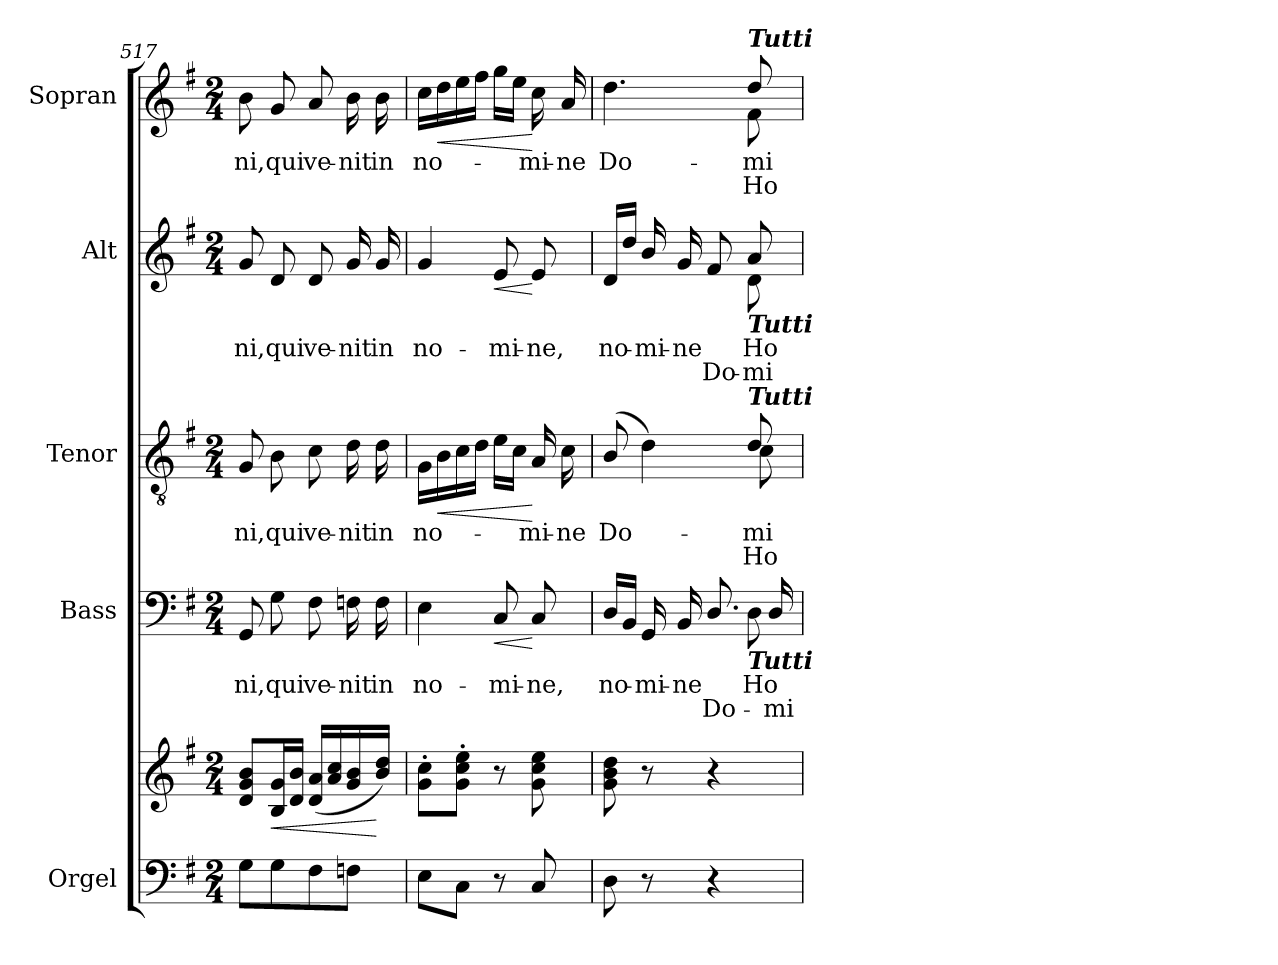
**kern	**kern	**dynam	**kern	**text	**text	**dynam	**kern	**text	**text	**dynam	**kern	**text	**text	**dynam	**kern	**text	**text	**dynam
*part5	*part5	*part5	*part4	*part4	*part4	*part4	*part3	*part3	*part3	*part3	*part2	*part2	*part2	*part2	*part1	*part1	*part1	*part1
*staff6	*staff5	*staff5/6	*staff4	*staff4	*staff4	*staff4	*staff3	*staff3	*staff3	*staff3	*staff2	*staff2	*staff2	*staff2	*staff1	*staff1	*staff1	*staff1
*I"Orgel	*	*	*I"Bass	*	*	*	*I"Tenor	*	*	*	*I"Alt	*	*	*	*I"Sopran	*	*	*
*I'Org.	*	*	*I'B.	*	*	*	*I'T.	*	*	*	*I'A.	*	*	*	*I'S.	*	*	*
*clefF4	*clefG2	*	*clefF4	*	*	*	*clefGv2	*	*	*	*clefG2	*	*	*	*clefG2	*	*	*
*k[f#]	*k[f#]	*	*k[f#]	*	*	*	*k[f#]	*	*	*	*k[f#]	*	*	*	*k[f#]	*	*	*
*G:	*G:	*	*G:	*	*	*	*G:	*	*	*	*G:	*	*	*	*G:	*	*	*
*M2/4	*M2/4	*	*M2/4	*	*	*	*M2/4	*	*	*	*M2/4	*	*	*	*M2/4	*	*	*
=517	=517	=517	=517	=517	=517	=517	=517	=517	=517	=517	=517	=517	=517	=517	=517	=517	=517	=517
!	!	!	!	!LO:LY:b	!	!	!	!LO:LY:b	!	!	!	!LO:LY:b	!	!	!	!LO:LY:b	!	!
8G\L	8d/ 8g/ 8b/L	.	8GG/	-ni,	.	.	8G/	-ni,	.	.	8g/	-ni,	.	.	8b\	-ni,	.	.
!	!	!LO:HP:b	!	!LO:LY:b	!	!	!	!LO:LY:b	!	!	!	!LO:LY:b	!	!	!	!LO:LY:b	!	!
8G\	16B/ 16g/L	<	8G\	qui	.	.	8B\	qui	.	.	8d/	qui	.	.	8g/	qui	.	.
.	16d/ 16b/JJ	.	.	.	.	.	.	.	.	.	.	.	.	.	.	.	.	.
!	!	!	!	!LO:LY:b	!	!	!	!LO:LY:b	!	!	!	!LO:LY:b	!	!	!	!LO:LY:b	!	!
8F#\	(<16d/ 16a/LL	.	8F#\	ve-	.	.	8c\	ve-	.	.	8d/	ve-	.	.	8a/	ve-	.	.
.	16a/ 16cc/	.	.	.	.	.	.	.	.	.	.	.	.	.	.	.	.	.
!	!	!	!	!LO:LY:b	!	!	!	!LO:LY:b	!	!	!	!LO:LY:b	!	!	!	!LO:LY:b	!	!
8Fn\J	16g/ 16b/	.	16Fn\	-nit	.	.	16d\	-nit	.	.	16g/	-nit	.	.	16b\	-nit	.	.
!	!	!	!	!LO:LY:b	!	!	!	!LO:LY:b	!	!	!	!LO:LY:b	!	!	!	!LO:LY:b	!	!
.	16b/ 16dd/JJ)	[	16F\	in	.	.	16d\	in	.	.	16g/	in	.	.	16b\	in	.	.
!!LO:PB:g=z
=518	=518	=518	=518	=518	=518	=518	=518	=518	=518	=518	=518	=518	=518	=518	=518	=518	=518	=518
!	!	!	!	!LO:LY:b	!	!	!	!LO:LY:b	!	!	!	!LO:LY:b	!	!	!	!LO:LY:b	!	!
8E\L	8g\'> 8cc\'>L	.	4E\	no-	.	.	16G\LL	no-	.	.	4g/	no-	.	.	16cc\LL	no-	.	.
!	!	!	!	!	!	!	!	!	!	!LO:HP:b	!	!	!	!	!	!	!	!LO:HP:b
.	.	.	.	.	.	.	16B\	.	.	<	.	.	.	.	16dd\	.	.	<
8C\J	8g\'> 8cc\'> 8ee\'>J	.	.	.	.	.	16c\	.	.	.	.	.	.	.	16ee\	.	.	.
.	.	.	.	.	.	.	16d\JJ	.	.	.	.	.	.	.	16ff#\JJ	.	.	.
!	!	!	!	!LO:LY:b	!	!LO:HP:b	!	!	!	!	!	!LO:LY:b	!	!LO:HP:b	!	!	!	!
8r	8r	.	8C/	-mi-	.	<	16e\LL	.	.	.	8e/	-mi-	.	<	16gg\LL	.	.	.
.	.	.	.	.	.	.	16c\JJ	.	.	.	.	.	.	.	16ee\JJ	.	.	.
!	!	!	!	!LO:LY:b	!	!	!	!LO:LY:b	!	!	!	!LO:LY:b	!	!	!	!LO:LY:b	!	!
8C/	8g\ 8cc\ 8ee\	.	8C/	-ne,	.	[	16A/	-mi-	.	[	8e/	-ne,	.	[	16cc\	-mi-	.	[
!	!	!	!	!	!	!	!	!LO:LY:b	!	!	!	!	!	!	!	!LO:LY:b	!	!
.	.	.	.	.	.	.	16c\	-ne	.	.	.	.	.	.	16a/	-ne	.	.
=519	=519	=519	=519	=519	=519	=519	=519	=519	=519	=519	=519	=519	=519	=519	=519	=519	=519	=519
!	!	!	!	!LO:LY:b	!	!	!	!LO:LY:b	!	!	!	!LO:LY:b	!	!	!	!LO:LY:b	!	!
*	*	*	*^	*	*	*	*^	*	*	*	*^	*	*	*	*^	*	*	*
8D\	8g\ 8b\ 8dd\	.	16D/LL	4ryy	no-	.	.	(8B/	4.ryy	Do-	.	.	16d/LL	4.ryy	no-	.	.	4.ryy	4.dd\	Do-	.	.
.	.	.	16BB/JJ	.	.	.	.	.	.	.	.	.	16dd/JJ	.	.	.	.	.	.	.	.	.
!	!	!	!	!	!LO:LY:b	!	!	!	!	!	!	!	!	!	!LO:LY:b	!	!	!	!	!	!	!
8r	8r	.	16GG/	.	-mi-	.	.	4d\)	.	.	.	.	16b/	.	-mi-	.	.	.	.	.	.	.
!	!	!	!	!	!LO:LY:b	!	!	!	!	!	!	!	!	!	!LO:LY:b	!	!	!	!	!	!	!
.	.	.	16BB/	.	-ne	.	.	.	.	.	.	.	16g/	.	-ne	.	.	.	.	.	.	.
!	!	!	!	!	!	!LO:LY:a	!	!	!	!	!	!	!	!	!	!LO:LY:a	!	!	!	!	!	!
4r	4r	.	8ryy	8.D/	.	Do-	.	.	.	.	.	.	8f#/	.	.	Do-	.	.	.	.	.	.
!	!	!	!	!	!	!	!	!	!	!	!	!	!	!	!	!	!	!LO:TX:a:Bi:t=Tutti	!	!	!	!
!	!	!	!	!	!	!	!	!	!	!	!	!	!LO:TX:b:Bi:t=Tutti	!	!	!	!	!	!	!	!	!
!	!	!	!	!	!	!	!	!LO:TX:a:Bi:t=Tutti	!	!	!	!	!	!	!	!	!	!	!	!	!	!
!	!	!	!LO:TX:b:Bi:t=Tutti	!	!	!	!	!	!	!	!	!	!	!	!	!	!	!	!	!	!	!
!	!	!	!	!	!LO:LY:b	!	!	!	!	!LO:LY:b	!LO:LY:a	!	!	!	!	!LO:LY:a	!	!	!	!	!	!
!	!	!	!	!	!	!	!	!	!	!	!	!	!	!	!LO:LY:b	!	!	!	!	!	!LO:LY:a	!
!	!	!	!	!	!	!	!	!	!	!	!	!	!	!	!	!	!	!	!	!LO:LY:b	!	!
.	.	.	8D\	.	Ho-	.	.	8d/	8c\	-mi-	Ho-	.	8a/	8d\	Ho-	-mi-	.	8dd/	8f#\	-mi-	Ho-	.
!	!	!	!	!	!	!LO:LY:a	!	!	!	!	!	!	!	!	!	!	!	!	!	!	!	!
.	.	.	.	16D/	.	-mi-	.	.	.	.	.	.	.	.	.	.	.	.	.	.	.	.
*	*	*	*v	*v	*	*	*	*	*	*	*	*	*v	*v	*	*	*	*v	*v	*	*	*
*	*	*	*	*	*	*	*v	*v	*	*	*	*	*	*	*	*	*	*	*
=	=	=	=	=	=	=	=	=	=	=	=	=	=	=	=	=	=	=
*-	*-	*-	*-	*-	*-	*-	*-	*-	*-	*-	*-	*-	*-	*-	*-	*-	*-	*-
